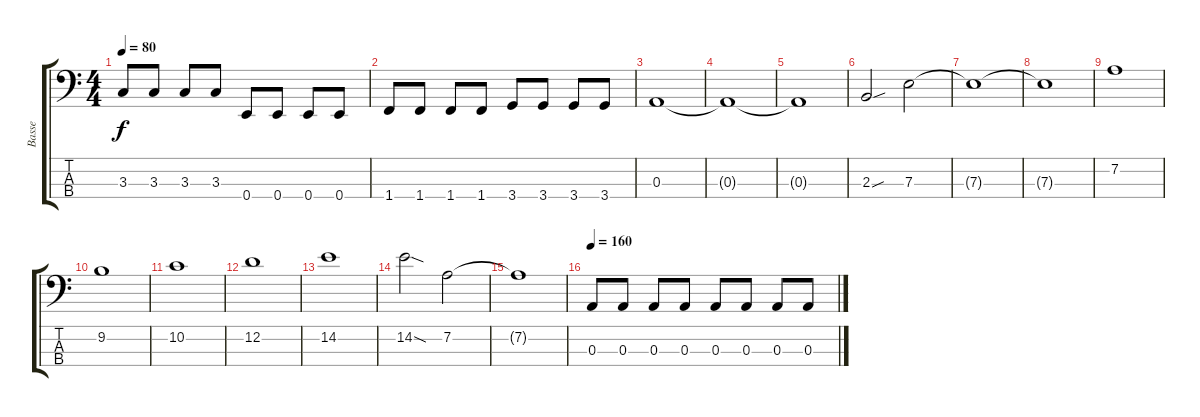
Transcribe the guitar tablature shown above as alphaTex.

\track ("Basse" "Basse") {instrument electricbassfinger}
\staff {score tabs}
\tuning (G2 D2 A1 E1) {hide}
\ts (4 4)
\tempo 80
\clef f4
\ks c
3.3.8{dy f} 3.3.8 3.3.8 3.3.8 0.4.8 0.4.8 0.4.8 0.4.8 |
1.4.8 1.4.8 1.4.8 1.4.8 3.4.8 3.4.8 3.4.8 3.4.8 |
0.3.1 |
0.3{t}.1 |
0.3{t}.1 |
2.3{sou}.2 7.3.2 |
7.3{t}.1 |
7.3{t}.1 |
7.2.1 |
9.2.1 |
10.2.1 |
12.2.1 |
14.2.1 |
14.2{sod}.2 7.2.2 |
7.2{t}.1 |
\tempo 160
0.3.8 0.3.8 0.3.8 0.3.8 0.3.8 0.3.8 0.3.8 0.3.8
